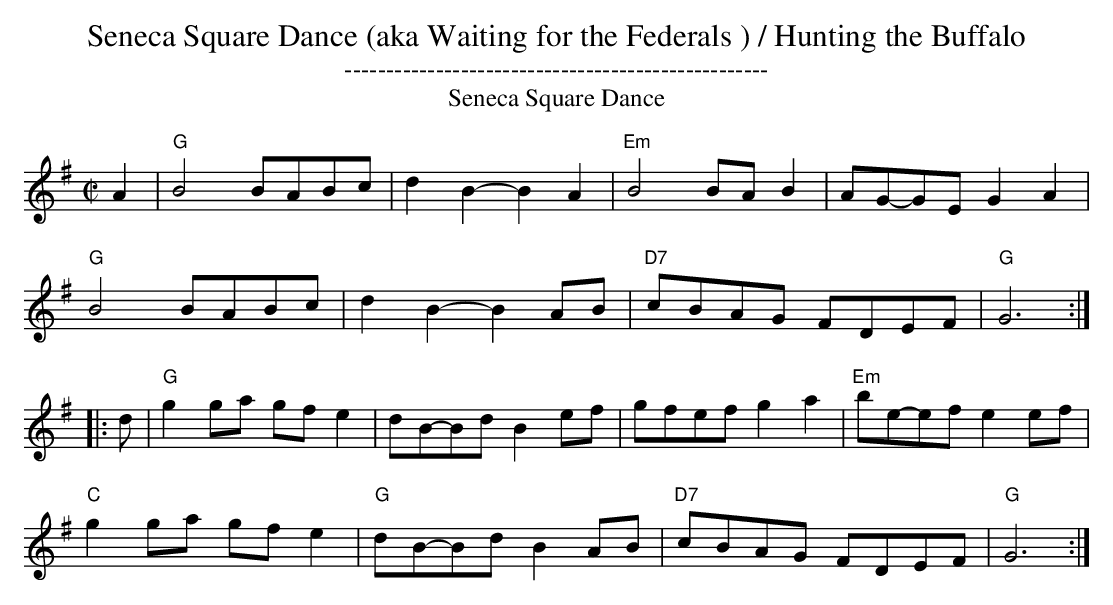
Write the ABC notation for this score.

X:1
%%newpage
T:Seneca Square Dance (aka Waiting for the Federals ) / Hunting the Buffalo
T: ---------------------------------------------------
T: Seneca Square Dance
M: C|
L: 1/8
K: G
A2 | "G"B4 BABc | d2B2- B2A2 | "Em"B4 BAB2 | AG-GE G2A2 |
y4   "G"B4 BABc | d2B2- B2AB | "D7"cBAG FDEF | "G"G6 :|
|: d | "G"g2ga gfe2 | dB-Bd B2ef | gfef g2a2 | "Em"be-ef e2ef |
y3     "C"g2ga gfe2 | "G"dB-Bd B2AB | "D7"cBAG FDEF | "G"G6 :|
